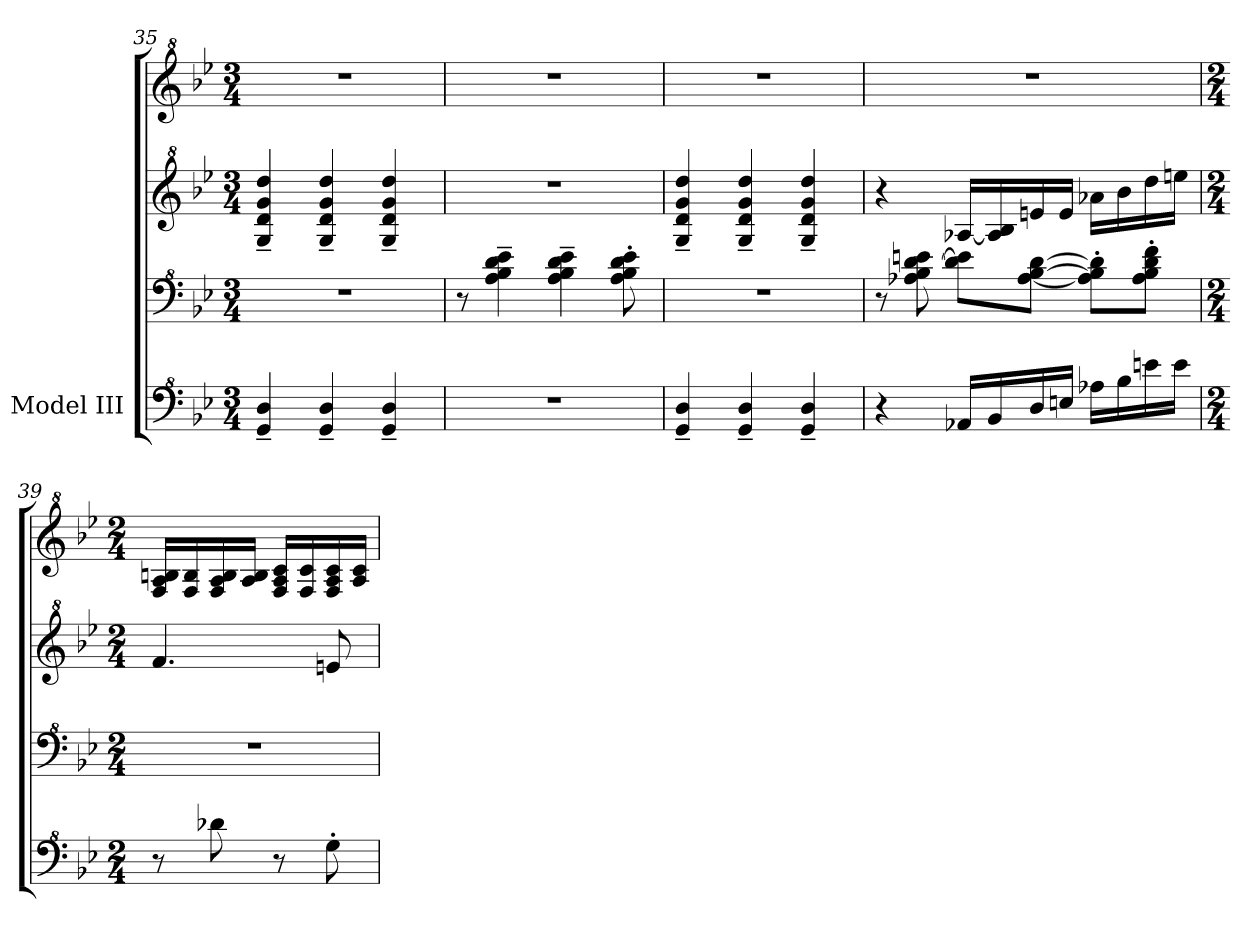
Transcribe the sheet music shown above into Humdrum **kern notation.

**kern	**kern	**kern	**kern
*part1	*part1	*part1	*part1
*staff4	*staff3	*staff2	*staff1
*I"Model III	*	*	*
*clefF^4	*clefF^4	*clefG^2	*clefG^2
*k[b-e-]	*k[b-e-]	*k[b-e-]	*k[b-e-]
*M3/4	*M3/4	*M3/4	*M3/4
=35	=35	=35	=35
4G/~ 4d/~	2.r	4g/~ 4dd/~ 4gg/~ 4ddd/~	2.r
4G/~ 4d/~	.	4g/~ 4dd/~ 4gg/~ 4ddd/~	.
4G/~ 4d/~	.	4g/~ 4dd/~ 4gg/~ 4ddd/~	.
=36	=36	=36	=36
2.r	8r	2.r	2.r
.	4a\~ 4b-\~ 4dd\~ 4ee-\~	.	.
.	4a\~ 4b-\~ 4dd\~ 4ee-\~	.	.
.	8a\' 8b-\' 8dd\' 8ee-\'	.	.
=37	=37	=37	=37
4G/~ 4d/~	2.r	4g/~ 4dd/~ 4gg/~ 4ddd/~	2.r
4G/~ 4d/~	.	4g/~ 4dd/~ 4gg/~ 4ddd/~	.
4G/~ 4d/~	.	4g/~ 4dd/~ 4gg/~ 4ddd/~	.
!!LO:LB:g=z
=38	=38	=38	=38
4r	8r	4r	2.r
.	8a-X\ 8b-\ [8dd\ [8een\	.	.
16A-X/LL	8dd\] 8ee\]L	[16a-X/LL	.
16B-/	.	16a-/] 16b-/	.
16d/	[8a-\ [8b-\ [8dd\J	16een/	.
16en/JJ	.	16ee/JJ	.
16a-X\LL	8a-\]' 8b-\]' 8dd\]'L	16aa-X\LL	.
16b-\	.	16bb-\	.
16een\	8a-\' 8b-\' 8dd\' 8ff\'J	16ddd\	.
16ee\JJ	.	16eeen\JJ	.
=39	=39	=39	=39
*M2/4	*M2/4	*M2/4	*M2/4
8r	2r	4.ff/	16f/ 16a/ 16bn/LL
.	.	.	16f/ 16b/
8dd-X\	.	.	16f/ 16a/ 16b/
.	.	.	16a/ 16b/JJ
8r	.	.	16f/ 16a/ 16cc/LL
.	.	.	16f/ 16cc/
8g'\	.	8een/	16f/ 16a/ 16cc/
.	.	.	16a/ 16cc/JJ
=	=	=	=
*-	*-	*-	*-
